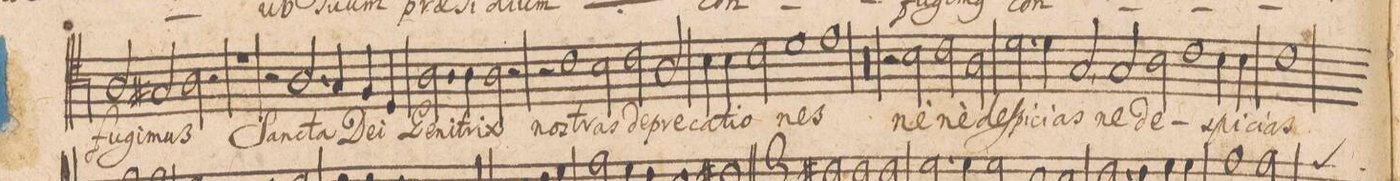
**kern	**text
*I"[Tenore]	*
*clefC4	*
*k[]	*
*M2/1	*
2A/	-fu-
2G#X/	-gi-
=10-	=10-
2A\	-m(us)
2r	.
1r	.
=11-	=11-
2r	.
2.A/	San-
4G/	-cta
4F/	De-
4D/	-i
=12-	=12-
2.A\	Ge-
4A\	-ni-
2A\	-trix
2r	.
=13-	=13-
2r	.
1c\	no-
2B\	-stras
=14-	=14-
2c\	de-
2A/	-pre-
4B\	-ca-
4B\	-ti-
2c\	-o-
=15-	=15-
1d\	-nes
1e\	.
=16-	=16-
00r	.
=17-	=17-
=18-	=18-
2r	.
2B\	nè
2c\	nè
2A\	deſ-
=19-	=19-
2.d\	-pi-
4d\	-ci-
2G,/	-as
2G/	ne
=20-	=20-
2A\	deſ-
1c\	-pi-
4B\	.
4B\	-ci-
=21-	=21-
1c\	-as
*-	*-
